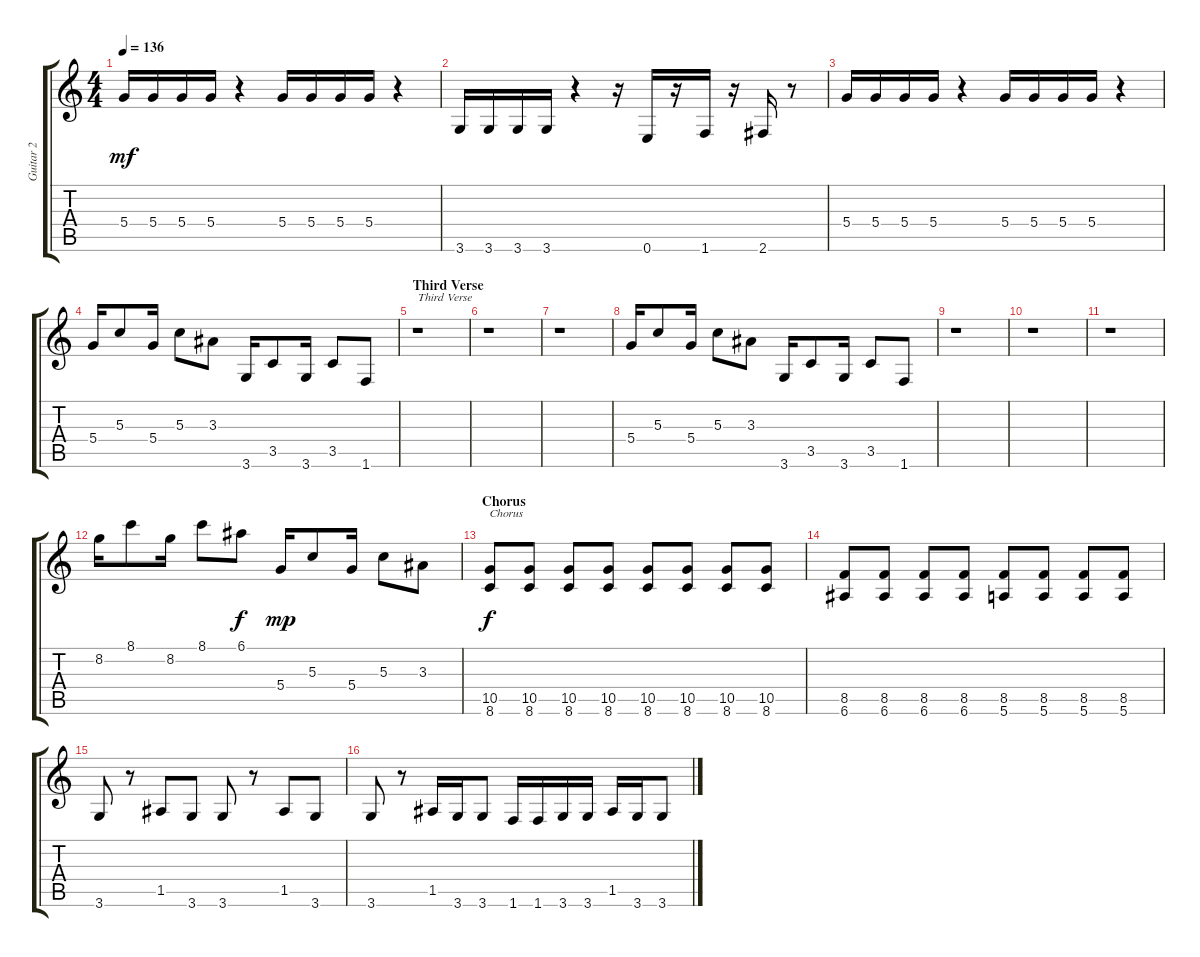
\track ("Guitar 2" "Guitar 2") {instrument overdrivenguitar}
\staff {score tabs}
\tuning (E4 B3 G3 D3 A2 E2) {hide}
\ts (4 4)
\tempo 136
\clef g2
\ks c
5.4.16{dy mf instrument electricguitarmuted} 5.4.16 5.4.16 5.4.16 r.4 5.4.16 5.4.16 5.4.16 5.4.16 r.4 |
3.6.16 3.6.16 3.6.16 3.6.16 r.4 r.16 0.6.16{instrument overdrivenguitar} r.16 1.6.16 r.16 2.6.16 r.8 |
5.4.16{instrument electricguitarmuted} 5.4.16 5.4.16 5.4.16 r.4 5.4.16 5.4.16 5.4.16 5.4.16 r.4 |
5.4.16{instrument overdrivenguitar} 5.3.8 5.4.16 5.3.8 3.3.8 3.6.16 3.5.8 3.6.16 3.5.8 1.6.8 |
\section ("" "Third Verse")
r.1{txt "Third Verse"} |
r.1 |
r.1 |
5.4.16 5.3.8 5.4.16 5.3.8 3.3.8 3.6.16 3.5.8 3.6.16 3.5.8 1.6.8 |
r.1 |
r.1 |
r.1 |
8.2.16 8.1.8 8.2.16 8.1.8 6.1.8{dy f} 5.4.16{dy mp} 5.3.8 5.4.16 5.3.8 3.3.8 |
\section ("" "Chorus ")
(10.5 8.6).8{txt "Chorus" dy f} (10.5 8.6).8 (10.5 8.6).8 (10.5 8.6).8 (10.5 8.6).8 (10.5 8.6).8 (10.5 8.6).8 (10.5 8.6).8 |
(8.5 6.6).8 (8.5 6.6).8 (8.5 6.6).8 (8.5 6.6).8 (8.5 5.6).8 (8.5 5.6).8 (8.5 5.6).8 (8.5 5.6).8 |
3.6.8 r.8 1.5.8 3.6.8 3.6.8 r.8 1.5.8 3.6.8 |
3.6.8 r.8 1.5.16 3.6.16 3.6.8 1.6.16 1.6.16 3.6.16 3.6.16 1.5.16 3.6.16 3.6.8
